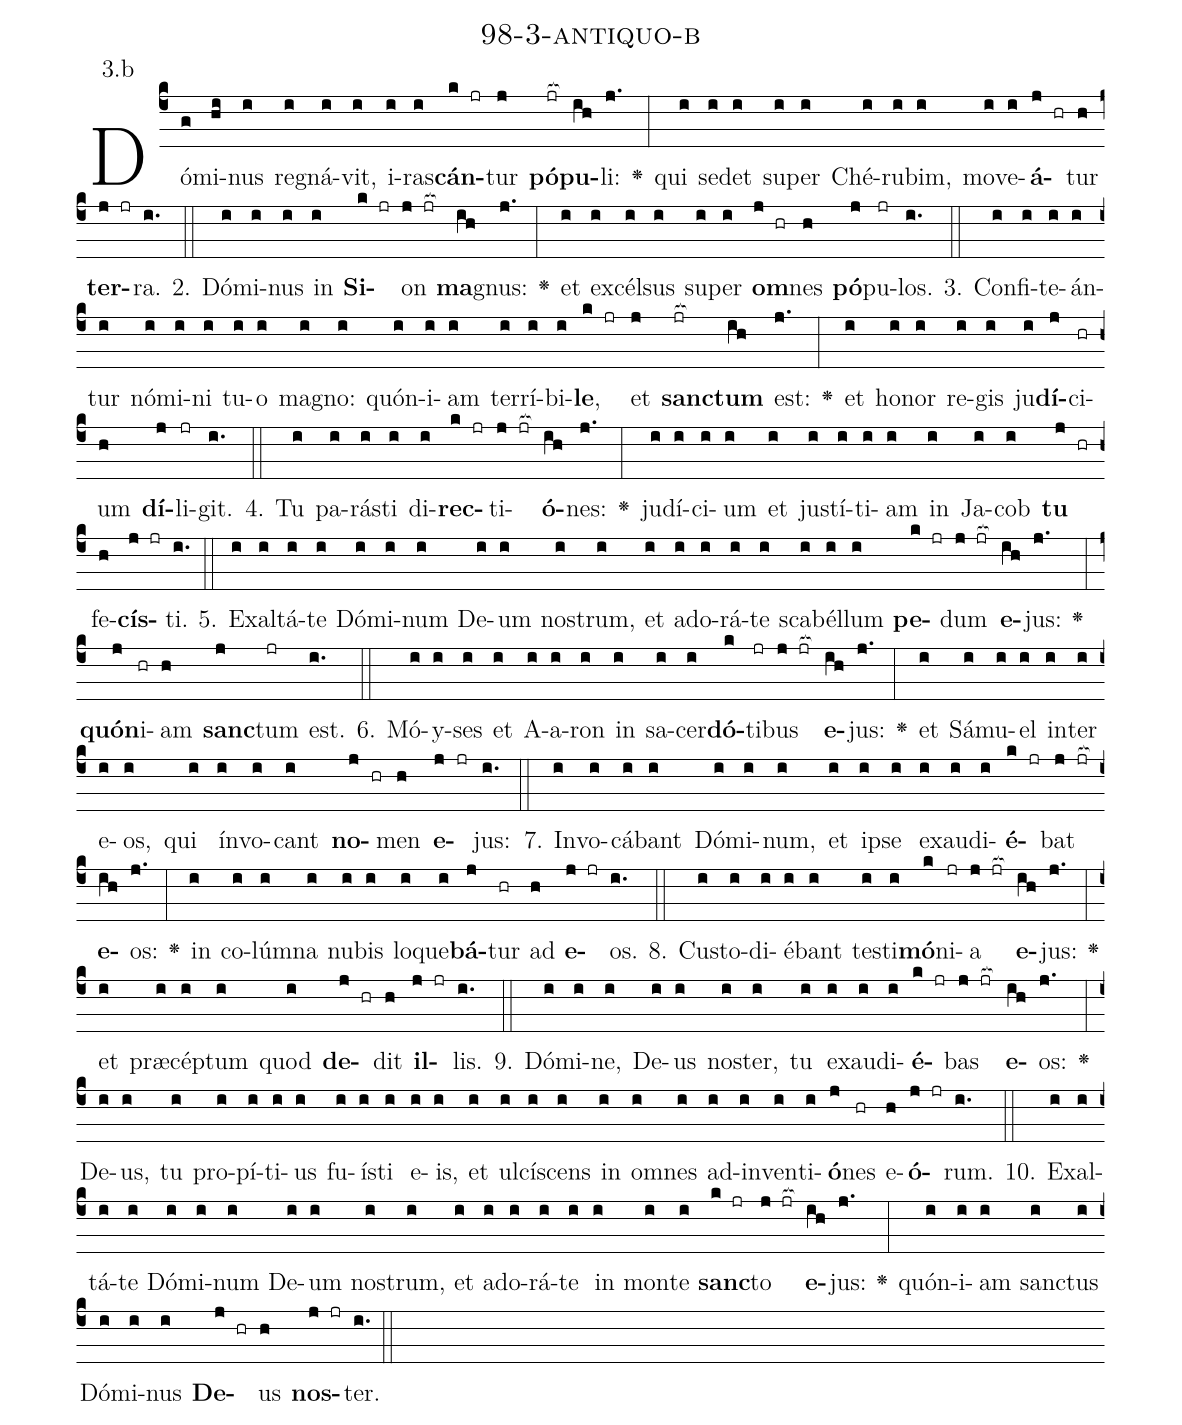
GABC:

name: 98-3-antiquo-b;
annotation: 3.b;
%%
(c4)Dó(g)mi(hi)nus(i) re(i)gná(i)vit,(i) i(i)ras(i)<b>cán</b>(k jr)tur(j) <b>pó</b>(jr[ocb:1{])<b>pu</b>(ih[ocb:0}])li:(j.) <v>\greheightstar</v>(:) qui(i) se(i)det(i) su(i)per(i) Ché(i)ru(i)bim,(i) mo(i)ve(i)<b>á</b>(j hr)tur(h) <b>ter</b>(j jr)ra.(i.) (::)
2. Dó(i)mi(i)nus(i) in(i) <b>Si</b>(k jr)on(j jr[ocb:1{]) <b>ma</b>(ih[ocb:0}])gnus:(j.) <v>\greheightstar</v>(:) et(i) ex(i)cél(i)sus(i) su(i)per(i) <b>om</b>(j hr)nes(h) <b>pó</b>(j)pu(jr)los.(i.) (::)
3. Con(i)fi(i)te(i)án(i)tur(i) nó(i)mi(i)ni(i) tu(i)o(i) ma(i)gno:(i) quón(i)i(i)am(i) ter(i)rí(i)bi(i)<b>le</b>,(k jr) et(j) <b>sanc</b>(jr[ocb:1{])<b>tum</b>(ih[ocb:0}]) est:(j.) <v>\greheightstar</v>(:) et(i) ho(i)nor(i) re(i)gis(i) ju(i)<b>dí</b>(j)ci(hr)um(h) <b>dí</b>(j)li(jr)git.(i.) (::)
4. Tu(i) pa(i)rás(i)ti(i) di(i)<b>rec</b>(k jr)ti(j jr[ocb:1{])<b>ó</b>(ih[ocb:0}])nes:(j.) <v>\greheightstar</v>(:) ju(i)dí(i)ci(i)um(i) et(i) jus(i)tí(i)ti(i)am(i) in(i) Ja(i)cob(i) <b>tu</b>(j hr) fe(h)<b>cís</b>(j jr)ti.(i.) (::)
5. Ex(i)al(i)tá(i)te(i) Dó(i)mi(i)num(i) De(i)um(i) nos(i)trum,(i) et(i) ad(i)o(i)rá(i)te(i) sca(i)bél(i)lum(i) <b>pe</b>(k jr)dum(j jr[ocb:1{]) <b>e</b>(ih[ocb:0}])jus:(j.) <v>\greheightstar</v>(:) <b>quón</b>(j)i(hr)am(h) <b>sanc</b>(j)tum(jr) est.(i.) (::)
6. Mó(i)y(i)ses(i) et(i) A(i)a(i)ron(i) in(i) sa(i)cer(i)<b>dó</b>(k)ti(jr)bus(j jr[ocb:1{]) <b>e</b>(ih[ocb:0}])jus:(j.) <v>\greheightstar</v>(:) et(i) Sá(i)mu(i)el(i) in(i)ter(i) e(i)os,(i) qui(i) ín(i)vo(i)cant(i) <b>no</b>(j hr)men(h) <b>e</b>(j jr)jus:(i.) (::)
7. In(i)vo(i)cá(i)bant(i) Dó(i)mi(i)num,(i) et(i) ip(i)se(i) ex(i)au(i)di(i)<b>é</b>(k jr)bat(j jr[ocb:1{]) <b>e</b>(ih[ocb:0}])os:(j.) <v>\greheightstar</v>(:) in(i) co(i)lúm(i)na(i) nu(i)bis(i) lo(i)que(i)<b>bá</b>(j)tur(hr) ad(h) <b>e</b>(j jr)os.(i.) (::)
8. Cus(i)to(i)di(i)é(i)bant(i) tes(i)ti(i)<b>mó</b>(k)ni(jr)a(j jr[ocb:1{]) <b>e</b>(ih[ocb:0}])jus:(j.) <v>\greheightstar</v>(:) et(i) præ(i)cép(i)tum(i) quod(i) <b>de</b>(j hr)dit(h) <b>il</b>(j jr)lis.(i.) (::)
9. Dó(i)mi(i)ne,(i) De(i)us(i) nos(i)ter,(i) tu(i) ex(i)au(i)di(i)<b>é</b>(k jr)bas(j jr[ocb:1{]) <b>e</b>(ih[ocb:0}])os:(j.) <v>\greheightstar</v>(:) De(i)us,(i) tu(i) pro(i)pí(i)ti(i)us(i) fu(i)ís(i)ti(i) e(i)is,(i) et(i) ul(i)cí(i)scens(i) in(i) om(i)nes(i) ad(i)in(i)ven(i)ti(i)<b>ó</b>(j)nes(hr) e(h)<b>ó</b>(j jr)rum.(i.) (::)
10. Ex(i)al(i)tá(i)te(i) Dó(i)mi(i)num(i) De(i)um(i) nos(i)trum,(i) et(i) ad(i)o(i)rá(i)te(i) in(i) mon(i)te(i) <b>sanc</b>(k jr)to(j jr[ocb:1{]) <b>e</b>(ih[ocb:0}])jus:(j.) <v>\greheightstar</v>(:) quón(i)i(i)am(i) sanc(i)tus(i) Dó(i)mi(i)nus(i) <b>De</b>(j hr)us(h) <b>nos</b>(j jr)ter.(i.) (::)
